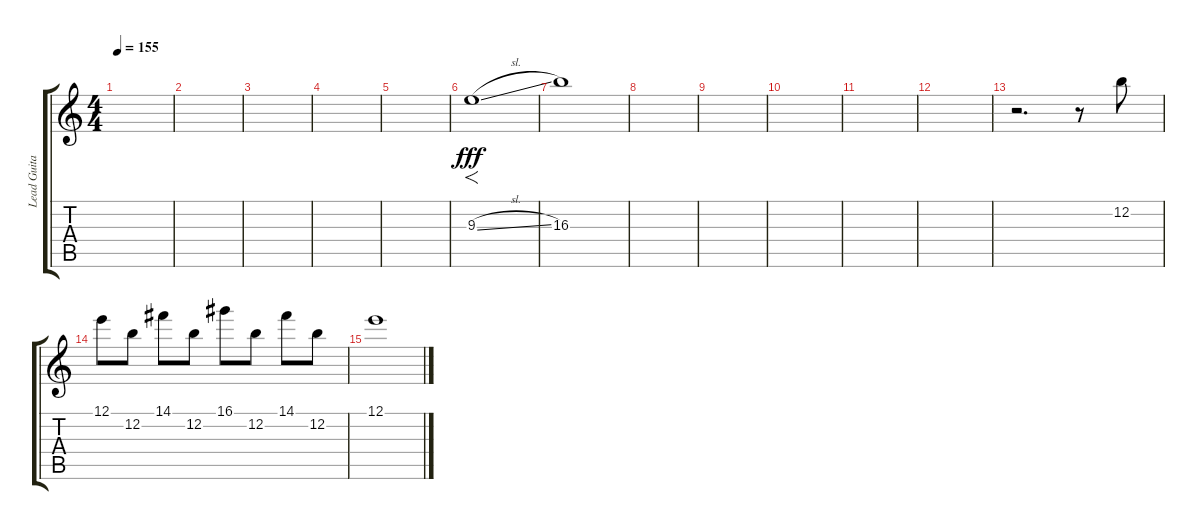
\track ("Lead Guitar(1st)" "Lead Guita") {instrument distortionguitar}
\staff {score tabs}
\tuning (E4 B3 G3 D3 A2 E2) {hide}
\ts (4 4)
\tempo 155
\clef g2
\ks c
|
|
|
|
|
9.3{sl}.1{f dy fff} |
16.3.1 |
|
|
|
|
|
r.2{d} r.8 12.2.8{volume 8 instrument distortionguitar} |
12.1.8 12.2.8 14.1.8 12.2.8 16.1.8 12.2.8 14.1.8 12.2.8 |
12.1.1
